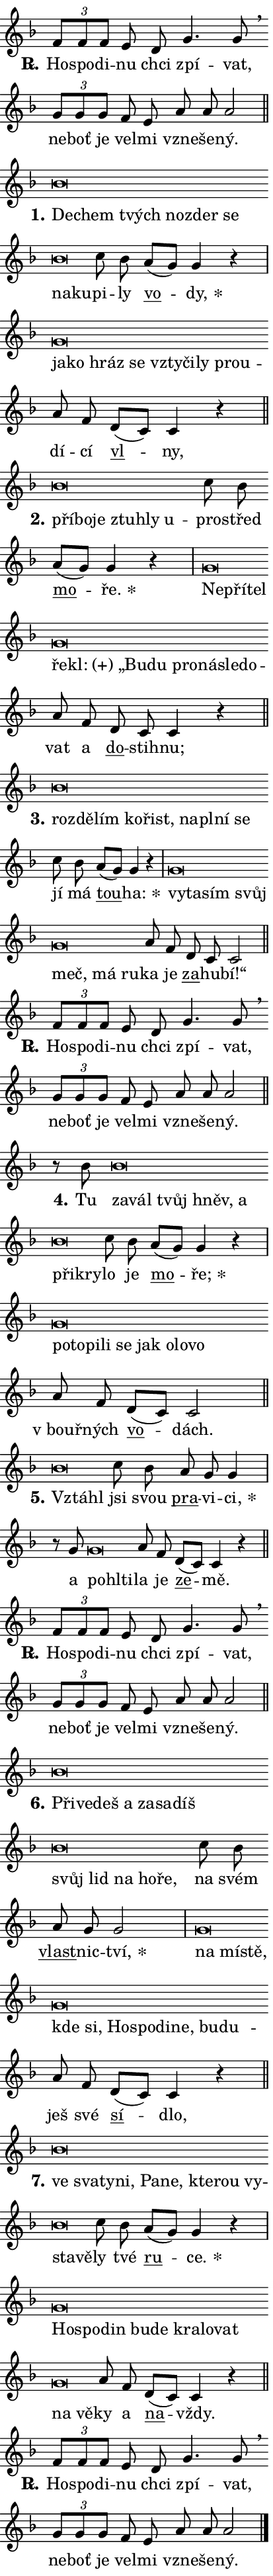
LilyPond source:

\version "2.24.0"
\header { tagline = "" }
\paper {
  indent = 0\cm
  top-margin = 0\cm
  right-margin = 0.13\cm % to fit lyric hyphens
  bottom-margin = 0\cm
  left-margin = 0\cm
  paper-width = 7\cm
  page-breaking = #ly:one-page-breaking
  system-system-spacing.basic-distance = #11
  score-system-spacing.basic-distance = #11
  ragged-last = ##f
}


%% Author: Thomas Morley
%% https://lists.gnu.org/archive/html/lilypond-user/2020-05/msg00002.html
#(define (line-position grob)
"Returns position of @var[grob} in current system:
   @code{'start}, if at first time-step
   @code{'end}, if at last time-step
   @code{'middle} otherwise
"
  (let* ((col (ly:item-get-column grob))
         (ln (ly:grob-object col 'left-neighbor))
         (rn (ly:grob-object col 'right-neighbor))
         (col-to-check-left (if (ly:grob? ln) ln col))
         (col-to-check-right (if (ly:grob? rn) rn col))
         (break-dir-left
           (and
             (ly:grob-property col-to-check-left 'non-musical #f)
             (ly:item-break-dir col-to-check-left)))
         (break-dir-right
           (and
             (ly:grob-property col-to-check-right 'non-musical #f)
             (ly:item-break-dir col-to-check-right))))
        (cond ((eqv? 1 break-dir-left) 'start)
              ((eqv? -1 break-dir-right) 'end)
              (else 'middle))))

#(define (tranparent-at-line-position vctor)
  (lambda (grob)
  "Relying on @code{line-position} select the relevant enry from @var{vctor}.
Used to determine transparency,"
    (case (line-position grob)
      ((end) (not (vector-ref vctor 0)))
      ((middle) (not (vector-ref vctor 1)))
      ((start) (not (vector-ref vctor 2))))))

noteHeadBreakVisibility =
#(define-music-function (break-visibility)(vector?)
"Makes @code{NoteHead}s transparent relying on @var{break-visibility}"
#{
  \override NoteHead.transparent =
    #(tranparent-at-line-position break-visibility)
#})

#(define delete-ledgers-for-transparent-note-heads
  (lambda (grob)
    "Reads whether a @code{NoteHead} is transparent.
If so this @code{NoteHead} is removed from @code{'note-heads} from
@var{grob}, which is supposed to be @code{LedgerLineSpanner}.
As a result ledgers are not printed for this @code{NoteHead}"
    (let* ((nhds-array (ly:grob-object grob 'note-heads))
           (nhds-list
             (if (ly:grob-array? nhds-array)
                 (ly:grob-array->list nhds-array)
                 '()))
           ;; Relies on the transparent-property being done before
           ;; Staff.LedgerLineSpanner.after-line-breaking is executed.
           ;; This is fragile ...
           (to-keep
             (remove
               (lambda (nhd)
                 (ly:grob-property nhd 'transparent #f))
               nhds-list)))
      ;; TODO find a better method to iterate over grob-arrays, similiar
      ;; to filter/remove etc for lists
      ;; For now rebuilt from scratch
      (set! (ly:grob-object grob 'note-heads)  '())
      (for-each
        (lambda (nhd)
          (ly:pointer-group-interface::add-grob grob 'note-heads nhd))
        to-keep))))

squashNotes = {
  \override NoteHead.X-extent = #'(-0.2 . 0.2)
  \override NoteHead.Y-extent = #'(-0.75 . 0)
  \override NoteHead.stencil =
    #(lambda (grob)
       (let ((pos (ly:grob-property grob 'staff-position)))
         (begin
           (if (< pos -7) (display "ERROR: Lower brevis then expected\n") (display "OK: Expected brevis position\n"))
           (if (<= pos -6) ly:text-interface::print ly:note-head::print))))
}
unSquashNotes = {
  \revert NoteHead.X-extent
  \revert NoteHead.Y-extent
  \revert NoteHead.stencil
}

hideNotes = \noteHeadBreakVisibility #begin-of-line-visible
unHideNotes = \noteHeadBreakVisibility #all-visible

% work-around for resetting accidentals
% https://lilypond.org/doc/v2.23/Documentation/notation/displaying-rhythms#unmetered-music
cadenzaMeasure = {
  \cadenzaOff
  \partial 1024 s1024
  \cadenzaOn
}

#(define-markup-command (accent layout props text) (markup?)
  "Underline accented syllable"
  (interpret-markup layout props
    #{\markup \override #'(offset . 4.3) \underline { #text }#}))

responsum = \markup \concat {
  "R" \hspace #-1.05 \path #0.1 #'((moveto 0 0.07) (lineto 0.9 0.8)) \hspace #0.05 "."
}

spaceSize = #0.6828661417322834 % exact space size for TeX Gyre Schola

\layout {
  \context {
    \Staff
    \remove "Time_signature_engraver"
    \override LedgerLineSpanner.after-line-breaking = #delete-ledgers-for-transparent-note-heads
  }
  \context {
    \Lyrics {
      \override LyricSpace.minimum-distance = \spaceSize
      \override LyricText.font-name = #"TeX Gyre Schola"
      \override LyricText.font-size = 1
      \override StanzaNumber.font-name = #"TeX Gyre Schola Bold"
      \override StanzaNumber.font-size = 1
    }
  }
  \context {
    \Score 
    \override NoteHead.text =
      #(lambda (grob) 
        (let ((pos (ly:grob-property grob 'staff-position)))
          #{\markup {
            \combine
              \halign #-0.55 \raise #(if (= pos -6) 0 0.5) \override #'(thickness . 2) \draw-line #'(3.2 . 0)
              \musicglyph "noteheads.sM1"
          }#}))
  }
}

% magnetic-lyrics.ily
%
%   written by
%     Jean Abou Samra <jean@abou-samra.fr>
%     Werner Lemberg <wl@gnu.org>
%
%   adapted by
%     Jiri Hon <jiri.hon@gmail.com>
%
% Version 2022-Apr-15

% https://www.mail-archive.com/lilypond-user@gnu.org/msg149350.html

#(define (Left_hyphen_pointer_engraver context)
   "Collect syllable-hyphen-syllable occurrences in lyrics and store
them in properties.  This engraver only looks to the left.  For
example, if the lyrics input is @code{foo -- bar}, it does the
following.

@itemize @bullet
@item
Set the @code{text} property of the @code{LyricHyphen} grob between
@q{foo} and @q{bar} to @code{foo}.

@item
Set the @code{left-hyphen} property of the @code{LyricText} grob with
text @q{foo} to the @code{LyricHyphen} grob between @q{foo} and
@q{bar}.
@end itemize

Use this auxiliary engraver in combination with the
@code{lyric-@/text::@/apply-@/magnetic-@/offset!} hook."
   (let ((hyphen #f)
         (text #f))
     (make-engraver
      (acknowledgers
       ((lyric-syllable-interface engraver grob source-engraver)
        (set! text grob)))
      (end-acknowledgers
       ((lyric-hyphen-interface engraver grob source-engraver)
        ;(when (not (grob::has-interface grob 'lyric-space-interface))
          (set! hyphen grob)));)
      ((stop-translation-timestep engraver)
       (when (and text hyphen)
         (ly:grob-set-object! text 'left-hyphen hyphen))
       (set! text #f)
       (set! hyphen #f)))))

#(define (lyric-text::apply-magnetic-offset! grob)
   "If the space between two syllables is less than the value in
property @code{LyricText@/.details@/.squash-threshold}, move the right
syllable to the left so that it gets concatenated with the left
syllable.

Use this function as a hook for
@code{LyricText@/.after-@/line-@/breaking} if the
@code{Left_@/hyphen_@/pointer_@/engraver} is active."
   (let ((hyphen (ly:grob-object grob 'left-hyphen #f)))
     (when hyphen
       (let ((left-text (ly:spanner-bound hyphen LEFT)))
         (when (grob::has-interface left-text 'lyric-syllable-interface)
           (let* ((common (ly:grob-common-refpoint grob left-text X))
                  (this-x-ext (ly:grob-extent grob common X))
                  (left-x-ext
                   (begin
                     ;; Trigger magnetism for left-text.
                     (ly:grob-property left-text 'after-line-breaking)
                     (ly:grob-extent left-text common X)))
                  ;; `delta` is the gap width between two syllables.
                  (delta (- (interval-start this-x-ext)
                            (interval-end left-x-ext)))
                  (details (ly:grob-property grob 'details))
                  (threshold (assoc-get 'squash-threshold details 0.2)))
             (when (< delta threshold)
               (let* (;; We have to manipulate the input text so that
                      ;; ligatures crossing syllable boundaries are not
                      ;; disabled.  For languages based on the Latin
                      ;; script this is essentially a beautification.
                      ;; However, for non-Western scripts it can be a
                      ;; necessity.
                      (lt (ly:grob-property left-text 'text))
                      (rt (ly:grob-property grob 'text))
                      (is-space (grob::has-interface hyphen 'lyric-space-interface))
                      (space (if is-space " " ""))
                      (extra-delta (if is-space spaceSize 0))
                      ;; Append new syllable.
                      (ltrt-space (if (and (string? lt) (string? rt))
                                (string-append lt space rt)
                                (make-concat-markup (list lt space rt))))
                      ;; Right-align `ltrt` to the right side.
                      (ltrt-space-markup (grob-interpret-markup
                               grob
                               (make-translate-markup
                                (cons (interval-length this-x-ext) 0)
                                (make-right-align-markup ltrt-space)))))
                 (begin
                   ;; Don't print `left-text`.
                   (ly:grob-set-property! left-text 'stencil #f)
                   ;; Set text and stencil (which holds all collected
                   ;; syllables so far) and shift it to the left.
                   (ly:grob-set-property! grob 'text ltrt-space)
                   (ly:grob-set-property! grob 'stencil ltrt-space-markup)
                   (ly:grob-translate-axis! grob (- (- delta extra-delta)) X))))))))))


#(define (lyric-hyphen::displace-bounds-first grob)
   ;; Make very sure this callback isn't triggered too early.
   (let ((left (ly:spanner-bound grob LEFT))
         (right (ly:spanner-bound grob RIGHT)))
     (ly:grob-property left 'after-line-breaking)
     (ly:grob-property right 'after-line-breaking)
     (ly:lyric-hyphen::print grob)))

squashThreshold = #0.4

\layout {
  \context {
    \Lyrics
    \consists #Left_hyphen_pointer_engraver
    \override LyricText.after-line-breaking =
      #lyric-text::apply-magnetic-offset!
    \override LyricHyphen.stencil = #lyric-hyphen::displace-bounds-first
    \override LyricText.details.squash-threshold = \squashThreshold
    \override LyricHyphen.minimum-distance = 0
    \override LyricHyphen.minimum-length = \squashThreshold
  }
}

squashText = \override LyricText.details.squash-threshold = 9999
unSquashText = \override LyricText.details.squash-threshold = \squashThreshold

leftText = \override LyricText.self-alignment-X = #LEFT
unLeftText = \revert LyricText.self-alignment-X

starOffset = #(lambda (grob) 
                (let ((x_offset (ly:self-alignment-interface::aligned-on-x-parent grob)))
                  (if (= x_offset 0) 0 (+ x_offset 1.2))))

star = #(define-music-function (syllable)(string?)
"Append star separator at the end of a syllable"
#{
  \once \override LyricText.X-offset = #starOffset
  \lyricmode { \markup {
    #syllable
    \override #'((font-name . "TeX Gyre Schola Bold")) \hspace #0.2 \lower #0.65 \larger "*"
  } }
#})

starAccent = #(define-music-function (syllable)(string?)
"Append star separator at the end of a syllable and make accent"
#{
  \once \override LyricText.X-offset = #starOffset
  \lyricmode { \markup {
    \accent #syllable
    \override #'((font-name . "TeX Gyre Schola Bold")) \hspace #0.2 \lower #0.65 \larger "*"
  } }
#})

breath = #(define-music-function (syllable)(string?)
"Append breathing indicator at the end of a syllable"
#{
  \lyricmode { \markup { #syllable "+" } }
#})

optionalBreath = #(define-music-function (syllable)(string?)
"Append optional breathing indicator at the end of a syllable"
#{
  \lyricmode { \markup { #syllable "(+)" } }
#})


\score {
    <<
        \new Voice = "melody" { \cadenzaOn \key f \major \relative { \tuplet 3/2 { f'8[ f f] } e d g4. g8 \breathe \bar "" \tuplet 3/2 { g[ g g] } \bar "" f e \bar "" a a a2 \cadenzaMeasure \bar "||" \break } }
        \new Lyrics \lyricsto "melody" { \lyricmode { \set stanza = \responsum
Ho -- spo -- di -- nu chci zpí -- vat, ne -- boť je vel -- mi vzne -- še -- ný. } }
    >>
    \layout {}
}

\score {
    <<
        \new Voice = "melody" { \cadenzaOn \key f \major \relative { \squashNotes bes'\breve*1/16 \hideNotes \breve*1/16 \bar "" \breve*1/16 \bar "" \breve*1/16 \bar "" \breve*1/16 \bar "" \breve*1/16 \bar "" \breve*1/16 \breve*1/16 \bar "" \unHideNotes \unSquashNotes c8 bes \bar "" a[( g)] g4 r \cadenzaMeasure \bar "|" \squashNotes g\breve*1/16 \hideNotes \breve*1/16 \bar "" \breve*1/16 \bar "" \breve*1/16 \bar "" \breve*1/16 \bar "" \breve*1/16 \bar "" \breve*1/16 \breve*1/16 \bar "" \unHideNotes \unSquashNotes a8 f \bar "" d[( c)] c4 r \cadenzaMeasure \bar "||" \break } }
        \new Lyrics \lyricsto "melody" { \lyricmode { \set stanza = "1."
\leftText De -- \squashText chem tvých no -- zder se na -- ku -- \unLeftText \unSquashText pi -- ly \markup \accent vo -- \star dy, \leftText ja -- \squashText ko hráz se vzty -- či -- ly prou -- \unLeftText \unSquashText dí -- cí \markup \accent vl -- ny, } }
    >>
    \layout {}
}

\score {
    <<
        \new Voice = "melody" { \cadenzaOn \key f \major \relative { \squashNotes bes'\breve*1/16 \hideNotes \breve*1/16 \bar "" \breve*1/16 \bar "" \breve*1/16 \bar "" \breve*1/16 \breve*1/16 \bar "" \unHideNotes \unSquashNotes c8 bes \bar "" a[( g)] g4 r \cadenzaMeasure \bar "|" \squashNotes g\breve*1/16 \hideNotes \breve*1/16 \bar "" \breve*1/16 \bar "" \breve*1/16 \bar "" \breve*1/16 \bar "" \breve*1/16 \bar "" \breve*1/16 \bar "" \breve*1/16 \bar "" \breve*1/16 \bar "" \breve*1/16 \breve*1/16 \bar "" \unHideNotes \unSquashNotes a8 f \bar "" d c c4 r \cadenzaMeasure \bar "||" \break } }
        \new Lyrics \lyricsto "melody" { \lyricmode { \set stanza = "2."
\leftText pří -- \squashText bo -- je ztuh -- ly u -- \unLeftText \unSquashText pro -- střed \markup \accent mo -- \star ře. \leftText Ne -- \squashText pří -- tel ře -- \optionalBreath kl: „Bu -- du pro -- ná -- sle -- do -- \unLeftText \unSquashText vat a \markup \accent do -- stih -- nu; } }
    >>
    \layout {}
}

\score {
    <<
        \new Voice = "melody" { \cadenzaOn \key f \major \relative { \squashNotes bes'\breve*1/16 \hideNotes \breve*1/16 \bar "" \breve*1/16 \bar "" \breve*1/16 \bar "" \breve*1/16 \bar "" \breve*1/16 \bar "" \breve*1/16 \bar "" \breve*1/16 \breve*1/16 \bar "" \unHideNotes \unSquashNotes c8 bes \bar "" a[( g)] g4 r \cadenzaMeasure \bar "|" \squashNotes g\breve*1/16 \hideNotes \breve*1/16 \bar "" \breve*1/16 \bar "" \breve*1/16 \bar "" \breve*1/16 \bar "" \breve*1/16 \breve*1/16 \bar "" \unHideNotes \unSquashNotes a8 f \bar "" d c c2 \cadenzaMeasure \bar "||" \break } }
        \new Lyrics \lyricsto "melody" { \lyricmode { \set stanza = "3."
\leftText roz -- \squashText dě -- lím ko -- řist, na -- pl -- ní se \unLeftText \unSquashText jí má \markup \accent tou -- \star ha: \leftText vy -- \squashText ta -- sím svůj meč, má ru -- \unLeftText \unSquashText ka je \markup \accent za -- hu -- bí!“ } }
    >>
    \layout {}
}

\score {
    <<
        \new Voice = "melody" { \cadenzaOn \key f \major \relative { \tuplet 3/2 { f'8[ f f] } e d g4. g8 \breathe \bar "" \tuplet 3/2 { g[ g g] } \bar "" f e \bar "" a a a2 \cadenzaMeasure \bar "||" \break } }
        \new Lyrics \lyricsto "melody" { \lyricmode { \set stanza = \responsum
Ho -- spo -- di -- nu chci zpí -- vat, ne -- boť je vel -- mi vzne -- še -- ný. } }
    >>
    \layout {}
}

\score {
    <<
        \new Voice = "melody" { \cadenzaOn \key f \major \relative { r8 bes'8 \squashNotes bes\breve*1/16 \hideNotes \breve*1/16 \bar "" \breve*1/16 \bar "" \breve*1/16 \bar "" \breve*1/16 \bar "" \breve*1/16 \breve*1/16 \bar "" \unHideNotes \unSquashNotes c8 bes \bar "" a[( g)] g4 r \cadenzaMeasure \bar "|" \squashNotes g\breve*1/16 \hideNotes \breve*1/16 \bar "" \breve*1/16 \bar "" \breve*1/16 \bar "" \breve*1/16 \bar "" \breve*1/16 \bar "" \breve*1/16 \bar "" \breve*1/16 \breve*1/16 \bar "" \unHideNotes \unSquashNotes a8 f \bar "" d[( c)] c2 \cadenzaMeasure \bar "||" \break } }
        \new Lyrics \lyricsto "melody" { \lyricmode { \set stanza = "4."
Tu \leftText za -- \squashText vál tvůj hněv, a při -- kry -- \unLeftText \unSquashText lo je \markup \accent mo -- \star ře; \leftText po -- \squashText to -- pi -- li se jak o -- lo -- vo \unLeftText \unSquashText "v bouř" -- ných \markup \accent vo -- dách. } }
    >>
    \layout {}
}

\score {
    <<
        \new Voice = "melody" { \cadenzaOn \key f \major \relative { \squashNotes bes'\breve*1/16 \hideNotes \breve*1/16 \bar "" \unHideNotes \unSquashNotes c8 bes \bar "" a g g4 \cadenzaMeasure \bar "|" r8 g8 \squashNotes g\breve*1/16 \hideNotes \breve*1/16 \breve*1/16 \bar "" \unHideNotes \unSquashNotes a8 f \bar "" d[( c)] c4 r \cadenzaMeasure \bar "||" \break } }
        \new Lyrics \lyricsto "melody" { \lyricmode { \set stanza = "5."
\leftText Vztá -- \squashText hl \unLeftText \unSquashText jsi svou \markup \accent pra -- vi -- \star ci, a \leftText po -- \squashText hl -- ti -- \unLeftText \unSquashText la je \markup \accent ze -- mě. } }
    >>
    \layout {}
}

\score {
    <<
        \new Voice = "melody" { \cadenzaOn \key f \major \relative { \tuplet 3/2 { f'8[ f f] } e d g4. g8 \breathe \bar "" \tuplet 3/2 { g[ g g] } \bar "" f e \bar "" a a a2 \cadenzaMeasure \bar "||" \break } }
        \new Lyrics \lyricsto "melody" { \lyricmode { \set stanza = \responsum
Ho -- spo -- di -- nu chci zpí -- vat, ne -- boť je vel -- mi vzne -- še -- ný. } }
    >>
    \layout {}
}

\score {
    <<
        \new Voice = "melody" { \cadenzaOn \key f \major \relative { \squashNotes bes'\breve*1/16 \hideNotes \breve*1/16 \bar "" \breve*1/16 \bar "" \breve*1/16 \bar "" \breve*1/16 \bar "" \breve*1/16 \bar "" \breve*1/16 \bar "" \breve*1/16 \bar "" \breve*1/16 \bar "" \breve*1/16 \bar "" \breve*1/16 \breve*1/16 \bar "" \unHideNotes \unSquashNotes c8 bes \bar "" a g g2 \cadenzaMeasure \bar "|" \squashNotes g\breve*1/16 \hideNotes \breve*1/16 \bar "" \breve*1/16 \bar "" \breve*1/16 \bar "" \breve*1/16 \bar "" \breve*1/16 \bar "" \breve*1/16 \bar "" \breve*1/16 \bar "" \breve*1/16 \bar "" \breve*1/16 \breve*1/16 \bar "" \unHideNotes \unSquashNotes a8 f \bar "" d[( c)] c4 r \cadenzaMeasure \bar "||" \break } }
        \new Lyrics \lyricsto "melody" { \lyricmode { \set stanza = "6."
\leftText Při -- \squashText ve -- deš a za -- sa -- díš svůj lid na ho -- ře, \unLeftText \unSquashText na svém \markup \accent vlast -- nic -- \star tví, \leftText na \squashText mí -- stě, kde si, Ho -- spo -- di -- ne, bu -- du -- \unLeftText \unSquashText ješ své \markup \accent sí -- dlo, } }
    >>
    \layout {}
}

\score {
    <<
        \new Voice = "melody" { \cadenzaOn \key f \major \relative { \squashNotes bes'\breve*1/16 \hideNotes \breve*1/16 \bar "" \breve*1/16 \bar "" \breve*1/16 \bar "" \breve*1/16 \bar "" \breve*1/16 \bar "" \breve*1/16 \bar "" \breve*1/16 \bar "" \breve*1/16 \bar "" \breve*1/16 \breve*1/16 \bar "" \unHideNotes \unSquashNotes c8 bes \bar "" a[( g)] g4 r \cadenzaMeasure \bar "|" \squashNotes g\breve*1/16 \hideNotes \breve*1/16 \bar "" \breve*1/16 \bar "" \breve*1/16 \bar "" \breve*1/16 \bar "" \breve*1/16 \bar "" \breve*1/16 \bar "" \breve*1/16 \bar "" \breve*1/16 \breve*1/16 \bar "" \unHideNotes \unSquashNotes a8 f \bar "" d[( c)] c4 r \cadenzaMeasure \bar "||" \break } }
        \new Lyrics \lyricsto "melody" { \lyricmode { \set stanza = "7."
\leftText ve \squashText sva -- ty -- ni, Pa -- ne, kte -- rou vy -- sta -- vě -- \unLeftText \unSquashText ly tvé \markup \accent ru -- \star ce. \leftText Ho -- \squashText spo -- din bu -- de kra -- lo -- vat na vě -- \unLeftText \unSquashText ky a \markup \accent na -- vždy. } }
    >>
    \layout {}
}

\score {
    <<
        \new Voice = "melody" { \cadenzaOn \key f \major \relative { \tuplet 3/2 { f'8[ f f] } e d g4. g8 \breathe \bar "" \tuplet 3/2 { g[ g g] } \bar "" f e \bar "" a a a2 \cadenzaMeasure \bar "||" \break } \bar "|." }
        \new Lyrics \lyricsto "melody" { \lyricmode { \set stanza = \responsum
Ho -- spo -- di -- nu chci zpí -- vat, ne -- boť je vel -- mi vzne -- še -- ný. } }
    >>
    \layout {}
}
